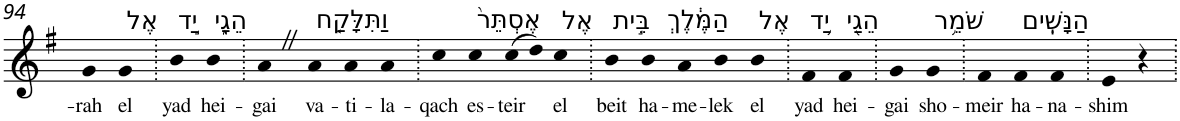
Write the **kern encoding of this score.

**kern	**text
*part1	*part1
*staff1	*staff1
*I"Piano	*
*I'Pno	*
!!LO:PB:g=z
*clefG2	*
*k[f#]	*
*G:	*
=94	=94
!	!LO:LY:b
4g	-rah
!LO:TX:a:t=אֶל	!
!	!LO:LY:b
4g	el
=95.	=95.
!LO:TX:a:t=יַ֣ד	!
!	!LO:LY:b
4b	yad
!LO:TX:a:t=הֵגָ֑י	!
!	!LO:LY:b
4b	hei-
=96.	=96.
!	!LO:LY:b
4aZ	-gai
!LO:TX:a:t=וַתִּלָּקַ֤ח	!
!	!LO:LY:b
4a	va-
!	!LO:LY:b
4a	-ti-
!	!LO:LY:b
4a	-la-
=97.	=97.
!	!LO:LY:b
4cc	-qach
!LO:TX:a:t=אֶסְתֵּר֙	!
!	!LO:LY:b
4cc	es-
!	!LO:LY:b
(>8cc	-teir
8dd)	.
!LO:TX:a:t=אֶל	!
!	!LO:LY:b
4cc	el
=98.	=98.
!LO:TX:a:t=בֵּ֣ית	!
!	!LO:LY:b
4b	beit
!LO:TX:a:t=הַמֶּ֔לֶךְ	!
!	!LO:LY:b
4b	ha-
!	!LO:LY:b
4a	-me-
!	!LO:LY:b
4b	-lek
!LO:TX:a:t=אֶל	!
!	!LO:LY:b
4b	el
=99.	=99.
!LO:TX:a:t=יַ֥ד	!
!	!LO:LY:b
4f#	yad
!LO:TX:a:t=הֵגַ֖י	!
!	!LO:LY:b
4f#	hei-
=100.	=100.
!	!LO:LY:b
4g	-gai
!LO:TX:a:t=שֹׁמֵ֥ר	!
!	!LO:LY:b
4g	sho-
=101.	=101.
!	!LO:LY:b
4f#	-meir
!LO:TX:a:t=הַנָּשִֽׁים	!
!	!LO:LY:b
4f#	ha-
!	!LO:LY:b
4f#	-na-
=102.	=102.
!	!LO:LY:b
4e	-shim
4r	.
=.	=.
*-	*-
